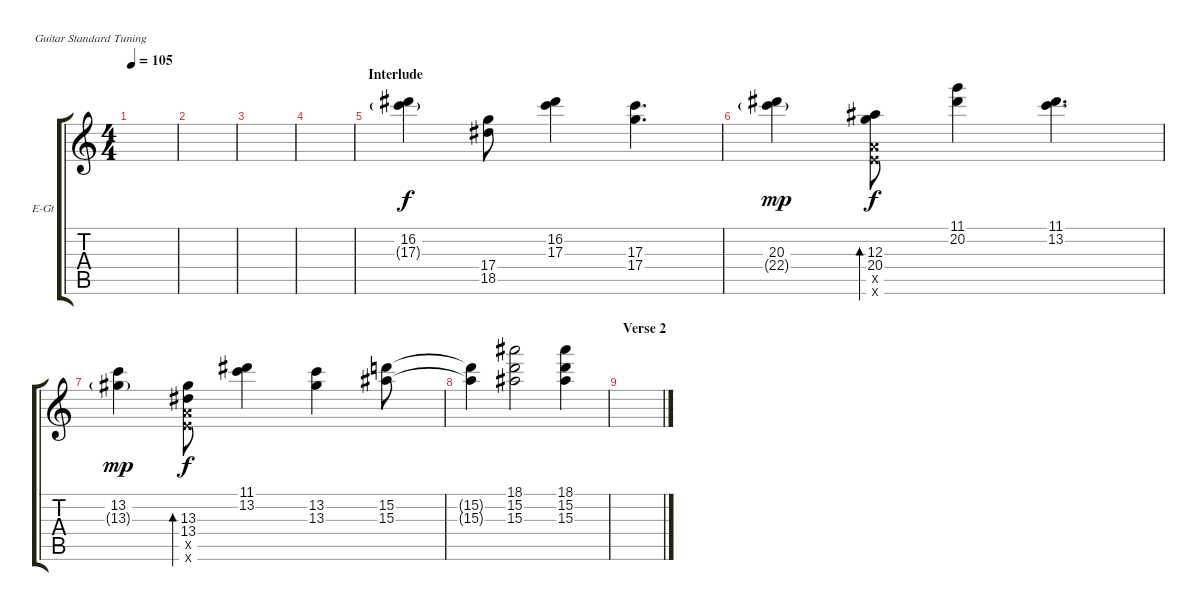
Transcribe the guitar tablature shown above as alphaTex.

\bracketExtendMode groupsimilarinstruments
\firstSystemTrackNameOrientation horizontal
\otherSystemsTrackNameOrientation horizontal
\track ("Electric Guitar 1" "E-Gt") {instrument electricguitarclean}
\staff {score tabs}
\tuning (E4 B3 G3 D3 A2 E2)
\ts (4 4)
\tempo 105
\clef g2
\ks c
|
|
|
|
\section ("" "Interlude")
(17.3{g} 16.2).4 (17.4 18.5).8{dy f} (17.3 16.2).4 (17.4 17.3).4{d} |
(22.4{g} 20.3).4{dy mp} (12.3 12.5{x} 12.6{x} 20.4).8{bd 118 dy f} (11.1 20.2).4 (13.2 11.1).4{d} |
(13.3{g} 13.2).4{dy mp} (12.5{x} 12.6{x} 13.4 13.3).8{bd 117 dy f} (13.2 11.1).4 (13.3 13.2).4 (15.3 15.2).8 |
(15.3{t} 15.2{t}).4 (15.3 15.2 18.1).2 (15.3 15.2 18.1).4 |
\section ("" "Verse 2")
